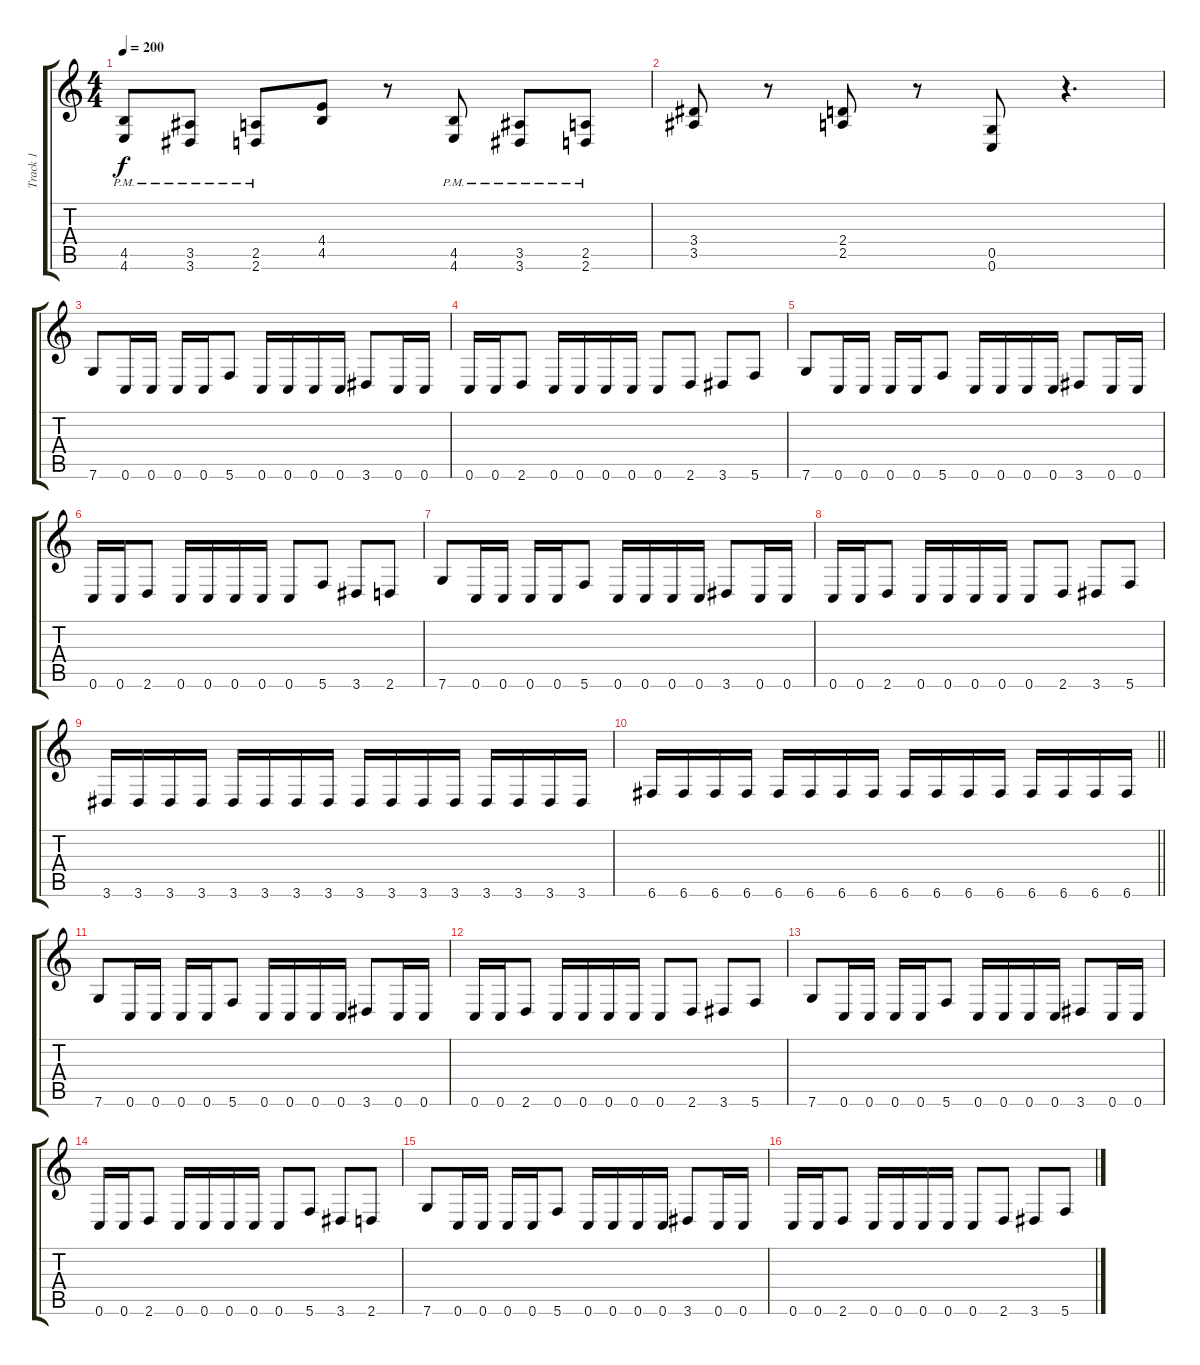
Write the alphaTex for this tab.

\track ("Track 1" "Track 1") {instrument acousticguitarsteel}
\staff {score tabs}
\tuning (D4 A3 F3 C3 G2 C2) {hide}
\ts (4 4)
\tempo 200
\clef g2
\ks c
(4.5{pm} 4.6{pm}).8{dy f} (3.5{pm} 3.6{pm}).8 (2.5{pm} 2.6{pm}).8 (4.4 4.5).8 r.8 (4.5{pm} 4.6{pm}).8 (3.5{pm} 3.6{pm}).8 (2.5{pm} 2.6{pm}).8 |
(3.4 3.5).8 r.8 (2.4 2.5).8 r.8 (0.5 0.6).8 r.4{d} |
7.6.8 0.6.16 0.6.16 0.6.16 0.6.16 5.6.8 0.6.16 0.6.16 0.6.16 0.6.16 3.6.8 0.6.16 0.6.16 |
0.6.16 0.6.16 2.6.8 0.6.16 0.6.16 0.6.16 0.6.16 0.6.8 2.6.8 3.6.8 5.6.8 |
7.6.8 0.6.16 0.6.16 0.6.16 0.6.16 5.6.8 0.6.16 0.6.16 0.6.16 0.6.16 3.6.8 0.6.16 0.6.16 |
0.6.16 0.6.16 2.6.8 0.6.16 0.6.16 0.6.16 0.6.16 0.6.8 5.6.8 3.6.8 2.6.8 |
7.6.8 0.6.16 0.6.16 0.6.16 0.6.16 5.6.8 0.6.16 0.6.16 0.6.16 0.6.16 3.6.8 0.6.16 0.6.16 |
0.6.16 0.6.16 2.6.8 0.6.16 0.6.16 0.6.16 0.6.16 0.6.8 2.6.8 3.6.8 5.6.8 |
3.6.16 3.6.16 3.6.16 3.6.16 3.6.16 3.6.16 3.6.16 3.6.16 3.6.16 3.6.16 3.6.16 3.6.16 3.6.16 3.6.16 3.6.16 3.6.16 |
\barLineRight lightlight
6.6.16 6.6.16 6.6.16 6.6.16 6.6.16 6.6.16 6.6.16 6.6.16 6.6.16 6.6.16 6.6.16 6.6.16 6.6.16 6.6.16 6.6.16 6.6.16 |
7.6.8 0.6.16 0.6.16 0.6.16 0.6.16 5.6.8 0.6.16 0.6.16 0.6.16 0.6.16 3.6.8 0.6.16 0.6.16 |
0.6.16 0.6.16 2.6.8 0.6.16 0.6.16 0.6.16 0.6.16 0.6.8 2.6.8 3.6.8 5.6.8 |
7.6.8 0.6.16 0.6.16 0.6.16 0.6.16 5.6.8 0.6.16 0.6.16 0.6.16 0.6.16 3.6.8 0.6.16 0.6.16 |
0.6.16 0.6.16 2.6.8 0.6.16 0.6.16 0.6.16 0.6.16 0.6.8 5.6.8 3.6.8 2.6.8 |
7.6.8 0.6.16 0.6.16 0.6.16 0.6.16 5.6.8 0.6.16 0.6.16 0.6.16 0.6.16 3.6.8 0.6.16 0.6.16 |
0.6.16 0.6.16 2.6.8 0.6.16 0.6.16 0.6.16 0.6.16 0.6.8 2.6.8 3.6.8 5.6.8
